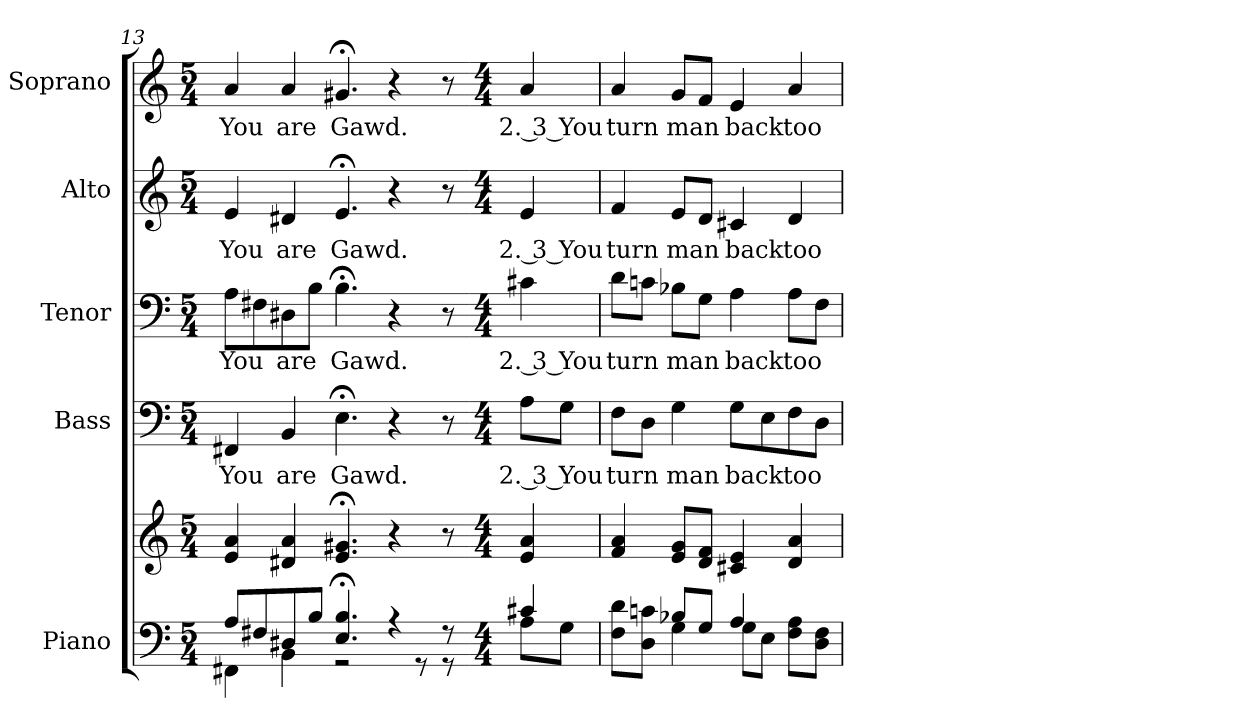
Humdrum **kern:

**kern	**kern	**kern	**text	**kern	**text	**kern	**text	**kern	**text
*part5	*part5	*part4	*part4	*part3	*part3	*part2	*part2	*part1	*part1
*staff6	*staff5	*staff4	*staff4	*staff3	*staff3	*staff2	*staff2	*staff1	*staff1
*I"Piano	*	*I"Bass	*	*I"Tenor	*	*I"Alto	*	*I"Soprano	*
*I'Pno.	*	*I'B.	*	*I'T.	*	*I'A.	*	*I'S.	*
!!LO:PB:g=z
*clefF4	*clefG2	*clefF4	*	*clefF4	*	*clefG2	*	*clefG2	*
*k[]	*k[]	*k[]	*	*k[]	*	*k[]	*	*k[]	*
*C:	*C:	*C:	*	*C:	*	*C:	*	*C:	*
*M5/4	*M5/4	*M5/4	*	*M5/4	*	*M5/4	*	*M5/4	*
=13	=13	=13	=13	=13	=13	=13	=13	=13	=13
*^	*	*	*	*	*	*	*	*	*
!	!	!	!	!LO:LY:b:color=#000000	!	!	!	!	!	!
!	!	!	!	!	!	!LO:LY:b:color=#000000	!	!	!	!
!	!	!	!	!	!	!	!	!LO:LY:b:color=#000000	!	!
!	!	!	!	!	!	!	!	!	!	!LO:LY:b:color=#000000
8Ai/L	4FF#Xi\	4ei/ 4ai	4FF#Xi/	You	8Ai\L	You	4ei/	You	4ai/	You
8F#Xi/	.	.	.	.	8F#Xi\	.	.	.	.	.
!	!	!	!	!LO:LY:b:color=#000000	!	!	!	!	!	!
!	!	!	!	!	!	!LO:LY:b:color=#000000	!	!	!	!
!	!	!	!	!	!	!	!	!LO:LY:b:color=#000000	!	!
!	!	!	!	!	!	!	!	!	!	!LO:LY:b:color=#000000
8D#Xi/	4BBi\	4d#Xi/ 4ai	4BBi/	are	8D#Xi\	are	4d#Xi/	are	4ai/	are
8Bi/J	.	.	.	.	8Bi\J	.	.	.	.	.
!	!	!	!	!LO:LY:b:color=#000000	!	!	!	!	!	!
!	!	!	!	!	!	!LO:LY:b:color=#000000	!	!	!	!
!	!	!	!	!	!	!	!	!LO:LY:b:color=#000000	!	!
!	!	!	!	!	!	!	!	!	!	!LO:LY:b:color=#000000
4.Ei/; 4.Bi;	2r	4.ei/; 4.g#Xi;	4.E;i\	Gawd.	4.B;i\	Gawd.	4.e;i/	Gawd.	4.g#X;i/	Gawd.
4r	.	4r	4r	.	4r	.	4r	.	4r	.
.	8r	.	.	.	.	.	.	.	.	.
8r	8r	8r	8r	.	8r	.	8r	.	8r	.
=14-	=14-	=14-	=14-	=14-	=14-	=14-	=14-	=14-	=14-	=14-
*M4/4	*	*M4/4	*M4/4	*	*M4/4	*	*M4/4	*	*M4/4	*
!	!	!	!	!LO:LY:b:color=#000000	!	!	!	!	!	!
!	!	!	!	!	!	!LO:LY:b:color=#000000	!	!	!	!
!	!	!	!	!	!	!	!	!LO:LY:b:color=#000000	!	!
!	!	!	!	!	!	!	!	!	!	!LO:LY:b:color=#000000
4c#Xi/	8Ai\L	4ei/ 4ai	8Ai\L	2. 3 You	4c#Xi\	2. 3 You	4ei/	2. 3 You	4ai/	2. 3 You
.	8Gi\J	.	8Gi\J	.	.	.	.	.	.	.
=15	=15	=15	=15	=15	=15	=15	=15	=15	=15	=15
!	!	!	!	!LO:LY:b:color=#000000	!	!	!	!	!	!
!	!	!	!	!	!	!LO:LY:b:color=#000000	!	!	!	!
!	!	!	!	!	!	!	!	!LO:LY:b:color=#000000	!	!
!	!	!	!	!	!	!	!	!	!	!LO:LY:b:color=#000000
8Fi\ 8diL	4ryy	4fi/ 4ai	8Fi\L	turn	8di\L	turn	4fi/	turn	4ai/	turn
8Di\ 8cniJ	.	.	8Di\J	.	8cni\J	.	.	.	.	.
!	!	!	!	!LO:LY:b:color=#000000	!	!	!	!	!	!
!	!	!	!	!	!	!LO:LY:b:color=#000000	!	!	!	!
!	!	!	!	!	!	!	!	!LO:LY:b:color=#000000	!	!
!	!	!	!	!	!	!	!	!	!	!LO:LY:b:color=#000000
8B-Xi/L	4Gi\	8ei/ 8giL	4Gi\	man	8B-Xi\L	man	8ei/L	man	8gi/L	man
8Gi/J	.	8di/ 8fiJ	.	.	8Gi\J	.	8di/J	.	8fi/J	.
!	!	!	!	!LO:LY:b:color=#000000	!	!	!	!	!	!
!	!	!	!	!	!	!LO:LY:b:color=#000000	!	!	!	!
!	!	!	!	!	!	!	!	!LO:LY:b:color=#000000	!	!
!	!	!	!	!	!	!	!	!	!	!LO:LY:b:color=#000000
4Ai/	8Gi\L	4c#Xi/ 4ei	8Gi\L	back	4Ai\	back	4c#Xi/	back	4ei/	back
.	8Ei\J	.	8Ei\	.	.	.	.	.	.	.
!	!	!	!	!LO:LY:b:color=#000000	!	!	!	!	!	!
!	!	!	!	!	!	!LO:LY:b:color=#000000	!	!	!	!
!	!	!	!	!	!	!	!	!LO:LY:b:color=#000000	!	!
!	!	!	!	!	!	!	!	!	!	!LO:LY:b:color=#000000
8Fi\ 8AiL	4ryy	4di/ 4ai	8Fi\	too	8Ai\L	too	4di/	too	4ai/	too
8Di\ 8FiJ	.	.	8Di\J	.	8Fi\J	.	.	.	.	.
*v	*v	*	*	*	*	*	*	*	*	*
=	=	=	=	=	=	=	=	=	=
*-	*-	*-	*-	*-	*-	*-	*-	*-	*-
